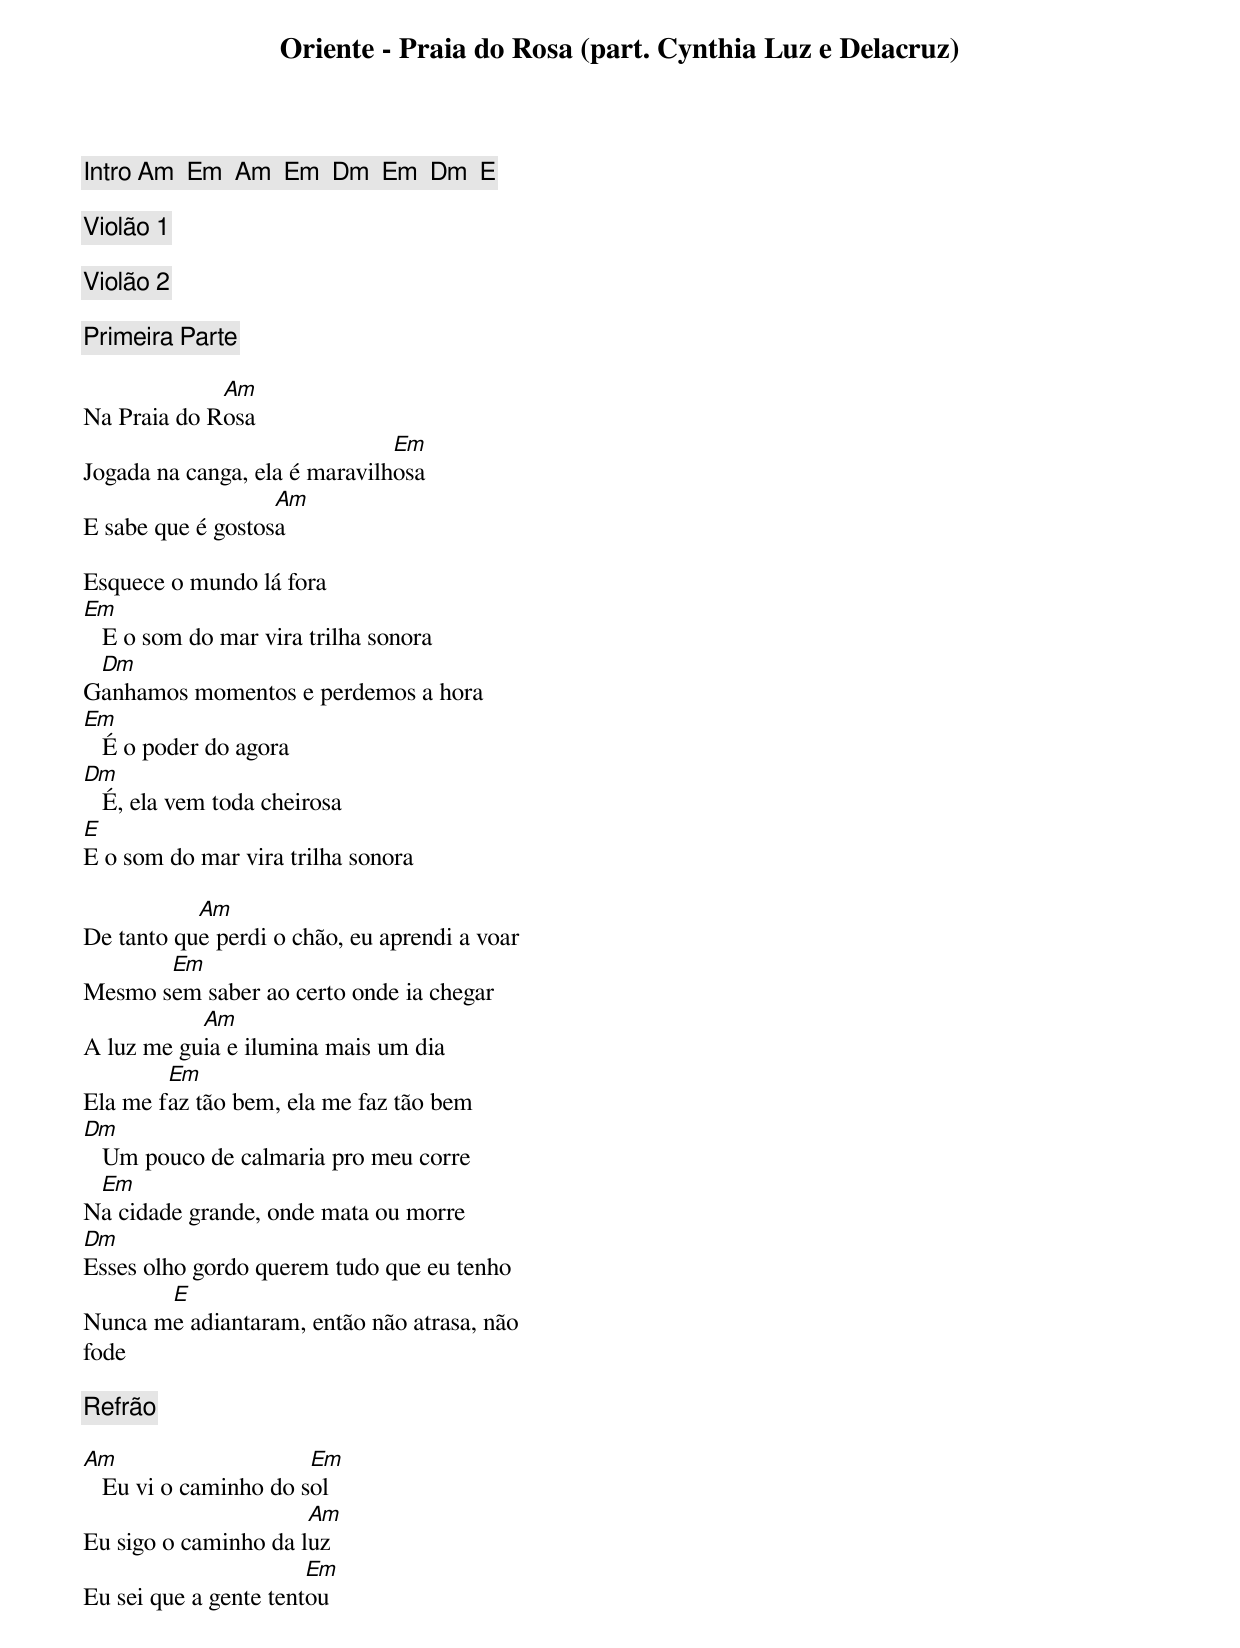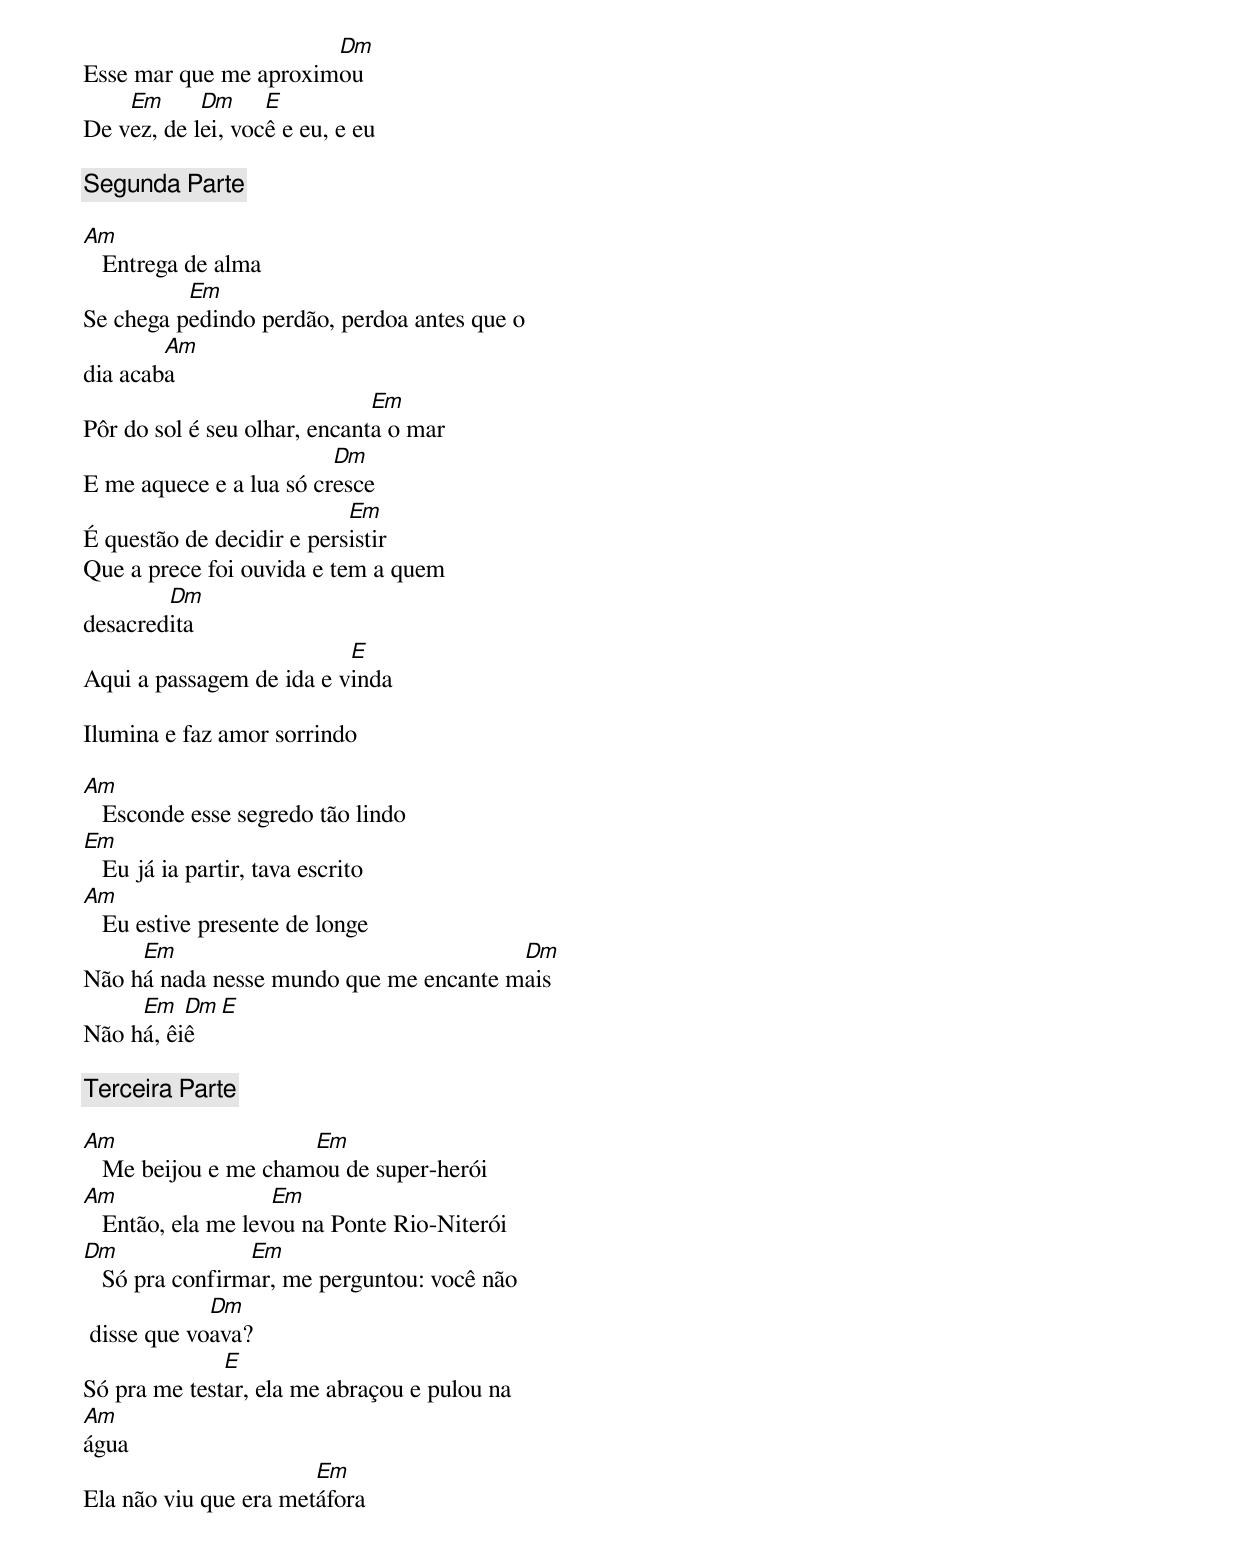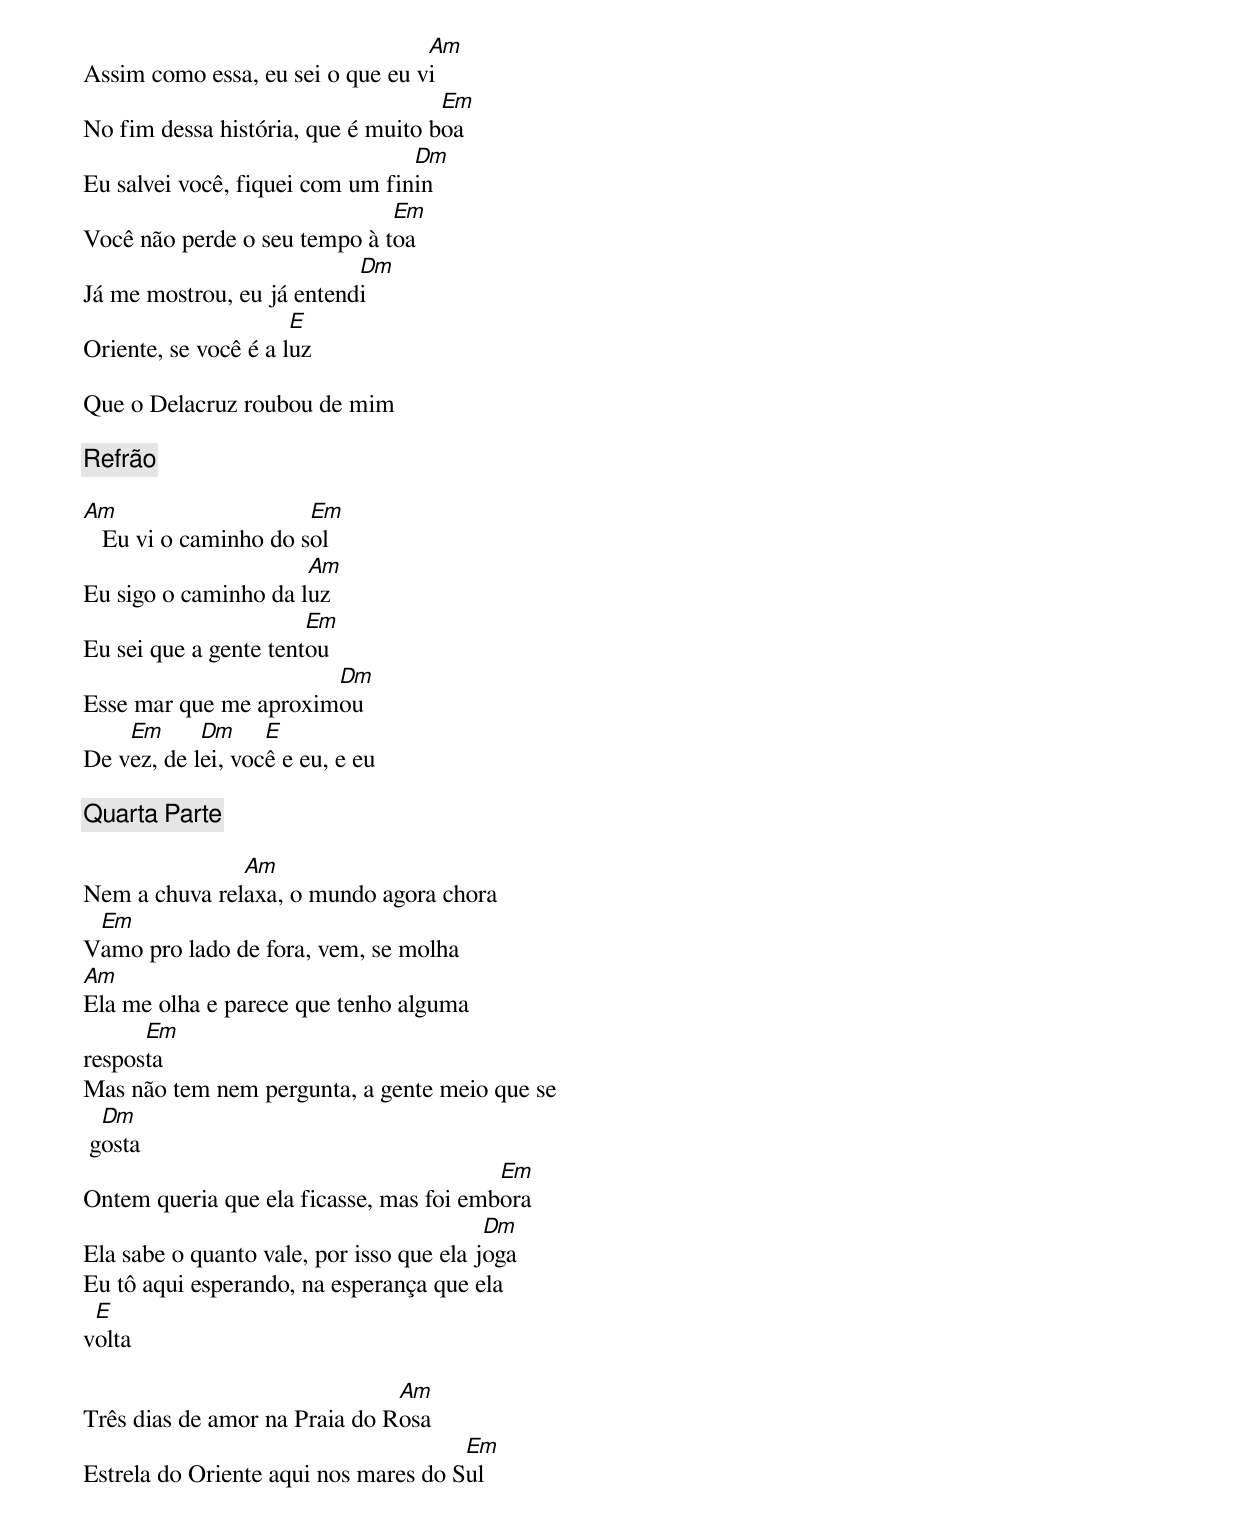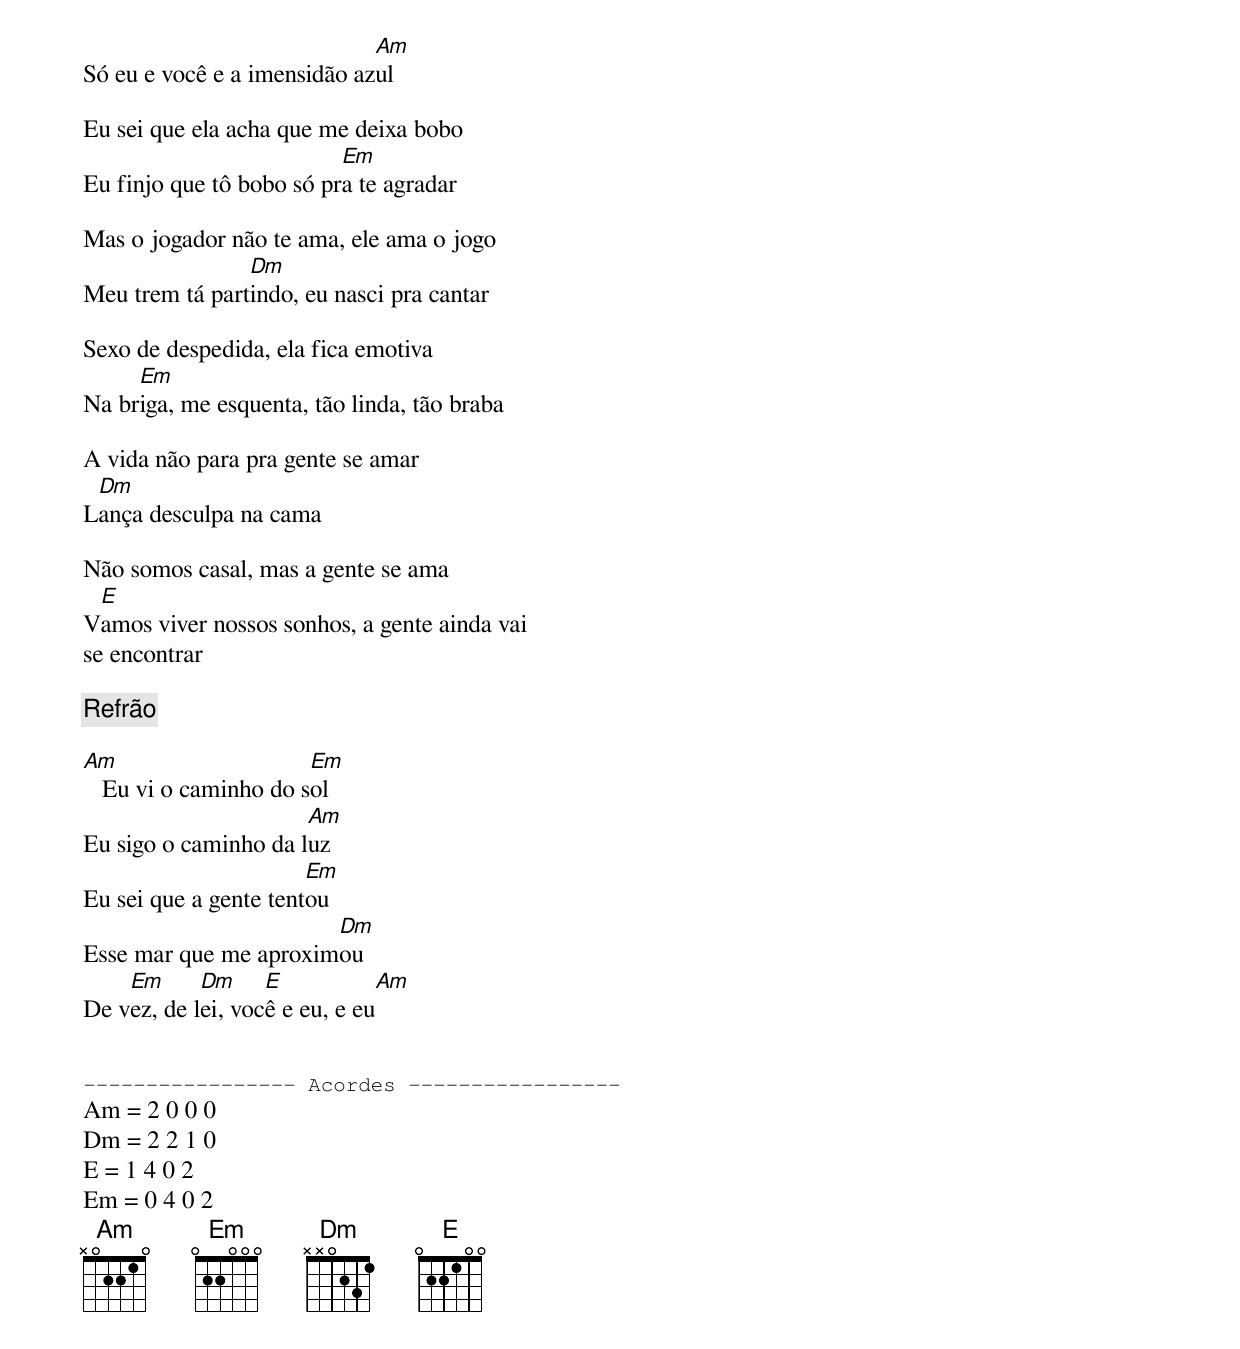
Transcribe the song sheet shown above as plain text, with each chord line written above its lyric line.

Oriente - Praia do Rosa (part. Cynthia Luz e Delacruz)

[Intro] Am  Em  Am  Em  Dm  Em  Dm  E

[Violão 1]

[Violão 2]

[Primeira Parte]

             Am
Na Praia do Rosa
                               Em
Jogada na canga, ela é maravilhosa
                   Am
E sabe que é gostosa

Esquece o mundo lá fora
Em
   E o som do mar vira trilha sonora
 Dm
Ganhamos momentos e perdemos a hora
Em
   É o poder do agora
Dm
   É, ela vem toda cheirosa
E
E o som do mar vira trilha sonora

           Am
De tanto que perdi o chão, eu aprendi a voar
       Em
Mesmo sem saber ao certo onde ia chegar
           Am
A luz me guia e ilumina mais um dia
        Em
Ela me faz tão bem, ela me faz tão bem
Dm
   Um pouco de calmaria pro meu corre
 Em
Na cidade grande, onde mata ou morre
Dm
Esses olho gordo querem tudo que eu tenho
       E
Nunca me adiantaram, então não atrasa, não
fode

[Refrão]

Am                     Em
   Eu vi o caminho do sol
                      Am
Eu sigo o caminho da luz
                       Em
Eu sei que a gente tentou
                       Dm
Esse mar que me aproximou
    Em      Dm     E
De vez, de lei, você e eu, e eu

[Segunda Parte]

Am
   Entrega de alma
          Em
Se chega pedindo perdão, perdoa antes que o
        Am
dia acaba
                              Em
Pôr do sol é seu olhar, encanta o mar
                         Dm
E me aquece e a lua só cresce
                           Em
É questão de decidir e persistir
Que a prece foi ouvida e tem a quem
        Dm
desacredita
                          E
Aqui a passagem de ida e vinda

Ilumina e faz amor sorrindo

Am
   Esconde esse segredo tão lindo
Em
   Eu já ia partir, tava escrito
Am
   Eu estive presente de longe
     Em                                 Dm
Não há nada nesse mundo que me encante mais
     Em   Dm  E
Não há, êiê

[Terceira Parte]

Am                    Em
   Me beijou e me chamou de super-herói
Am                  Em
   Então, ela me levou na Ponte Rio-Niterói
Dm               Em
   Só pra confirmar, me perguntou: você não
             Dm
 disse que voava?
              E
Só pra me testar, ela me abraçou e pulou na
Am
água
                       Em
Ela não viu que era metáfora
                                  Am
Assim como essa, eu sei o que eu vi
                                    Em
No fim dessa história, que é muito boa
                                 Dm
Eu salvei você, fiquei com um finin
                              Em
Você não perde o seu tempo à toa
                           Dm
Já me mostrou, eu já entendi
                      E
Oriente, se você é a luz

Que o Delacruz roubou de mim

[Refrão]

Am                     Em
   Eu vi o caminho do sol
                      Am
Eu sigo o caminho da luz
                       Em
Eu sei que a gente tentou
                       Dm
Esse mar que me aproximou
    Em      Dm     E
De vez, de lei, você e eu, e eu

[Quarta Parte]

               Am
Nem a chuva relaxa, o mundo agora chora
 Em
Vamo pro lado de fora, vem, se molha
Am
Ela me olha e parece que tenho alguma
      Em
resposta
Mas não tem nem pergunta, a gente meio que se
  Dm
 gosta
                                         Em
Ontem queria que ela ficasse, mas foi embora
                                          Dm
Ela sabe o quanto vale, por isso que ela joga
Eu tô aqui esperando, na esperança que ela
 E
volta

                               Am
Três dias de amor na Praia do Rosa
                                      Em
Estrela do Oriente aqui nos mares do Sul
                             Am
Só eu e você e a imensidão azul

Eu sei que ela acha que me deixa bobo
                          Em
Eu finjo que tô bobo só pra te agradar

Mas o jogador não te ama, ele ama o jogo
                Dm
Meu trem tá partindo, eu nasci pra cantar

Sexo de despedida, ela fica emotiva
     Em
Na briga, me esquenta, tão linda, tão braba

A vida não para pra gente se amar
 Dm
Lança desculpa na cama

Não somos casal, mas a gente se ama
 E
Vamos viver nossos sonhos, a gente ainda vai
se encontrar

[Refrão]

Am                     Em
   Eu vi o caminho do sol
                      Am
Eu sigo o caminho da luz
                       Em
Eu sei que a gente tentou
                       Dm
Esse mar que me aproximou
    Em      Dm     E            Am
De vez, de lei, você e eu, e eu


----------------- Acordes -----------------
Am = 2 0 0 0
Dm = 2 2 1 0
E = 1 4 0 2
Em = 0 4 0 2
